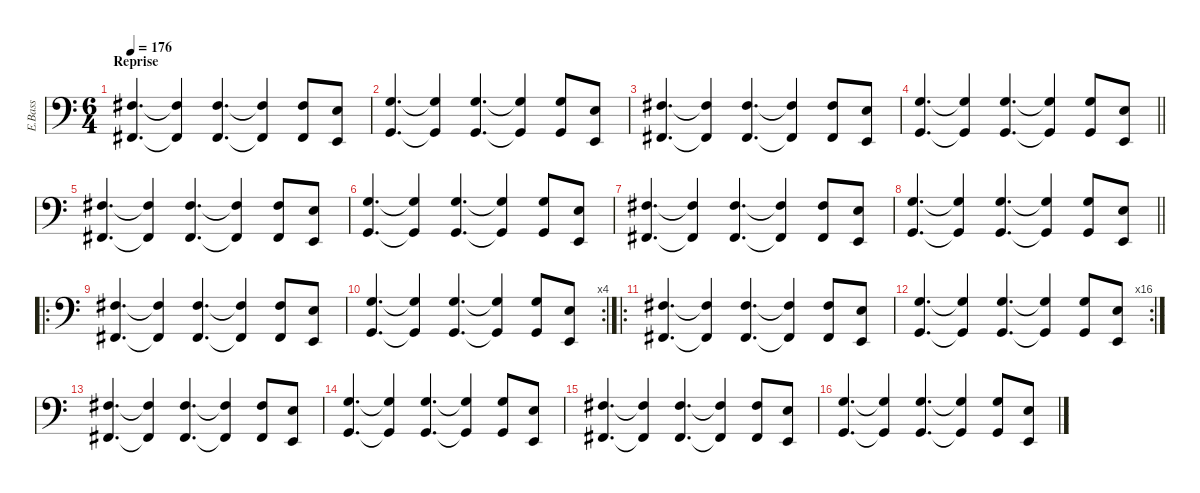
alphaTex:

\hideDynamics
\bracketExtendMode groupsimilarinstruments
\otherSystemsTrackNameOrientation horizontal
\track ("E.Piano Bass" "E.Bass") {instrument electricpiano1}
\staff {score}
\tuning (C3 G2 D2 A1 E1 B0)
\displaytranspose 12
\ts (6 4)
\section ("" "Reprise")
\tempo 176
\clef f4
\ks c
(4.3{acc #} 2.5{acc #}).4{d dy f beam Up} (4.3{t acc #} 2.5{t acc #}).4{beam Up} (4.3{acc #} 2.5{acc #}).4{d beam Up} (4.3{t acc #} 2.5{t acc #}).4{beam Up} (4.3{acc #} 2.5{acc #}).8{beam Up} (2.3 0.5).8{beam Up} |
(5.3 3.5).4{d beam Up} (5.3{t} 3.5{t}).4{beam Up} (5.3 3.5).4{d beam Up} (5.3{t} 3.5{t}).4{beam Up} (5.3 3.5).8{beam Up} (2.3 0.5).8{beam Up} |
(4.3{acc #} 2.5{acc #}).4{d beam Up} (4.3{t acc #} 2.5{t acc #}).4{beam Up} (4.3{acc #} 2.5{acc #}).4{d beam Up} (4.3{t acc #} 2.5{t acc #}).4{beam Up} (4.3{acc #} 2.5{acc #}).8{beam Up} (2.3 0.5).8{beam Up} |
\barLineRight lightlight
(5.3 3.5).4{d beam Up} (5.3{t} 3.5{t}).4{beam Up} (5.3 3.5).4{d beam Up} (5.3{t} 3.5{t}).4{beam Up} (5.3 3.5).8{beam Up} (2.3 0.5).8{beam Up} |
(4.3{acc #} 2.5{acc #}).4{d beam Up} (4.3{t acc #} 2.5{t acc #}).4{beam Up} (4.3{acc #} 2.5{acc #}).4{d beam Up} (4.3{t acc #} 2.5{t acc #}).4{beam Up} (4.3{acc #} 2.5{acc #}).8{beam Up} (2.3 0.5).8{beam Up} |
(5.3 3.5).4{d beam Up} (5.3{t} 3.5{t}).4{beam Up} (5.3 3.5).4{d beam Up} (5.3{t} 3.5{t}).4{beam Up} (5.3 3.5).8{beam Up} (2.3 0.5).8{beam Up} |
(4.3{acc #} 2.5{acc #}).4{d beam Up} (4.3{t acc #} 2.5{t acc #}).4{beam Up} (4.3{acc #} 2.5{acc #}).4{d beam Up} (4.3{t acc #} 2.5{t acc #}).4{beam Up} (4.3{acc #} 2.5{acc #}).8{beam Up} (2.3 0.5).8{beam Up} |
\barLineRight lightlight
(5.3 3.5).4{d beam Up} (5.3{t} 3.5{t}).4{beam Up} (5.3 3.5).4{d beam Up} (5.3{t} 3.5{t}).4{beam Up} (5.3 3.5).8{beam Up} (2.3 0.5).8{beam Up} |
\ro
(4.3{acc #} 2.5{acc #}).4{d beam Up} (4.3{t acc #} 2.5{t acc #}).4{beam Up} (4.3{acc #} 2.5{acc #}).4{d beam Up} (4.3{t acc #} 2.5{t acc #}).4{beam Up} (4.3{acc #} 2.5{acc #}).8{beam Up} (2.3 0.5).8{beam Up} |
\rc 4
(5.3 3.5).4{d beam Up} (5.3{t} 3.5{t}).4{beam Up} (5.3 3.5).4{d beam Up} (5.3{t} 3.5{t}).4{beam Up} (5.3 3.5).8{beam Up} (2.3 0.5).8{beam Up} |
\ro
(4.3{acc #} 2.5{acc #}).4{d beam Up} (4.3{t acc #} 2.5{t acc #}).4{beam Up} (4.3{acc #} 2.5{acc #}).4{d beam Up} (4.3{t acc #} 2.5{t acc #}).4{beam Up} (4.3{acc #} 2.5{acc #}).8{beam Up} (2.3 0.5).8{beam Up} |
\rc 16
(5.3 3.5).4{d beam Up} (5.3{t} 3.5{t}).4{beam Up} (5.3 3.5).4{d beam Up} (5.3{t} 3.5{t}).4{beam Up} (5.3 3.5).8{beam Up} (2.3 0.5).8{beam Up} |
(4.3{acc #} 2.5{acc #}).4{d beam Up} (4.3{t acc #} 2.5{t acc #}).4{beam Up} (4.3{acc #} 2.5{acc #}).4{d beam Up} (4.3{t acc #} 2.5{t acc #}).4{beam Up} (4.3{acc #} 2.5{acc #}).8{beam Up} (2.3 0.5).8{beam Up} |
(5.3 3.5).4{d beam Up} (5.3{t} 3.5{t}).4{beam Up} (5.3 3.5).4{d beam Up} (5.3{t} 3.5{t}).4{beam Up} (5.3 3.5).8{beam Up} (2.3 0.5).8{beam Up} |
(4.3{acc #} 2.5{acc #}).4{d beam Up} (4.3{t acc #} 2.5{t acc #}).4{beam Up} (4.3{acc #} 2.5{acc #}).4{d beam Up} (4.3{t acc #} 2.5{t acc #}).4{beam Up} (4.3{acc #} 2.5{acc #}).8{beam Up} (2.3 0.5).8{beam Up} |
(5.3 3.5).4{d beam Up} (5.3{t} 3.5{t}).4{beam Up} (5.3 3.5).4{d beam Up} (5.3{t} 3.5{t}).4{beam Up} (5.3 3.5).8{beam Up} (2.3 0.5).8{beam Up}
